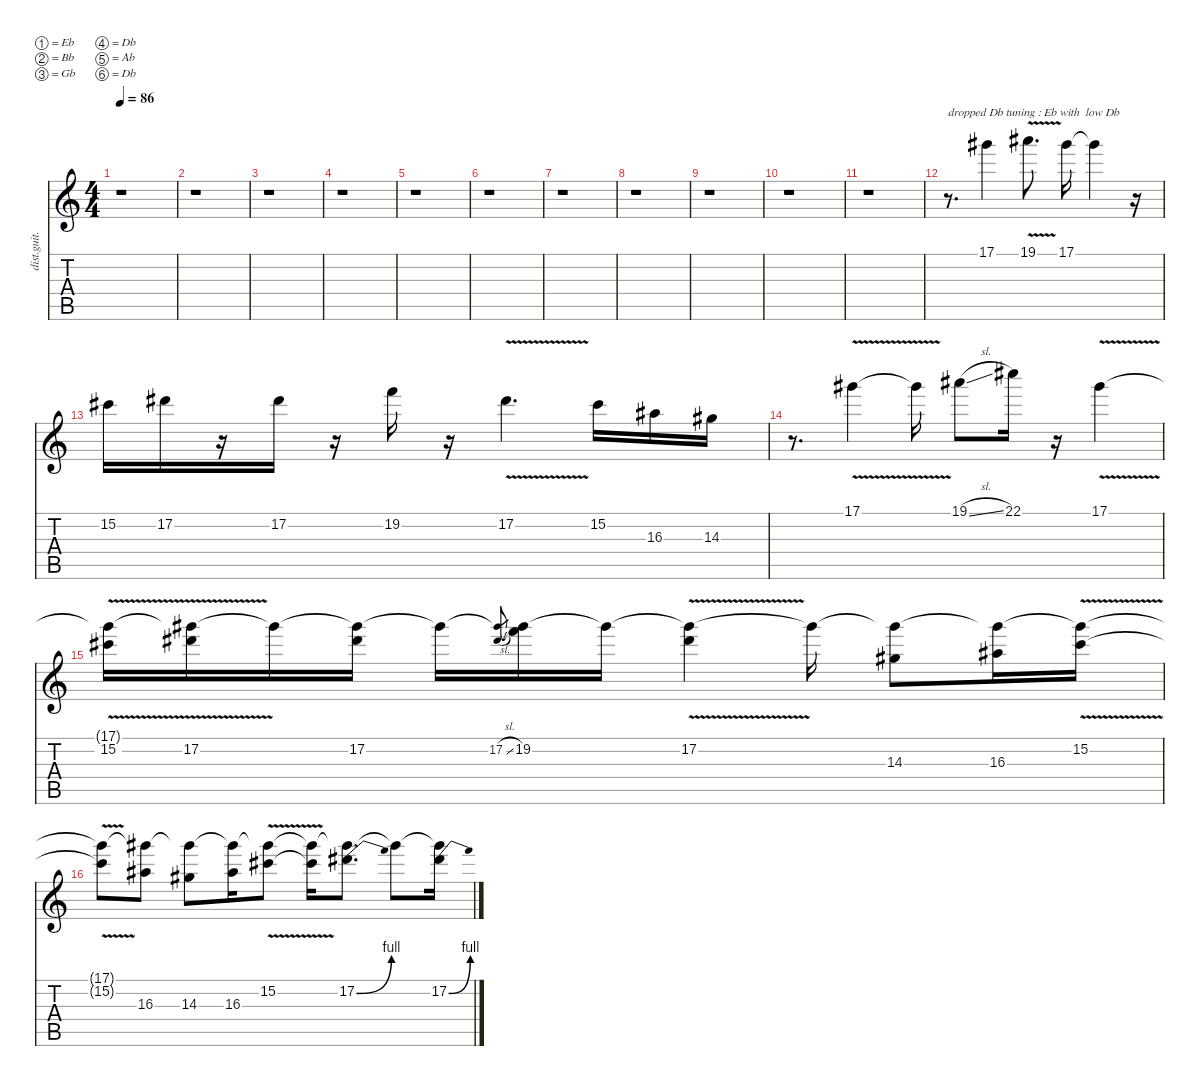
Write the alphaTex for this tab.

\defaultSystemsLayout 4
\hideDynamics
\bracketExtendMode nobrackets
\otherSystemsTrackNameOrientation horizontal
\track ("Joe - lead guitar" "dist.guit.") {instrument distortionguitar}
\staff {score tabs}
\tuning (Eb4 Bb3 Gb3 Db3 Ab2 Db2)
\ts (4 4)
\tempo 86
\clef g2
\ks c
r.1{dy ff instrument distortionguitar beam Down} |
r.1{beam Down} |
r.1{beam Down} |
r.1{beam Down} |
r.1{beam Down} |
r.1{beam Down} |
r.1{beam Down} |
r.1{beam Down} |
r.1{beam Down} |
r.1{beam Down} |
r.1{beam Down} |
r.8{d txt "dropped Db tuning : Eb with  low Db" beam Down} 17.1{acc #}.4{beam Down} 19.1{v acc #}.8{d beam Down} 17.1{acc #}.16{beam Down} 17.1{t acc #}.4{beam Down} r.16{beam Down} |
15.2{acc #}.16{beam Down} 17.2{acc #}.16{beam Down} r.16{beam Down} 17.2{acc #}.16{beam Down} r.16{beam Down} 19.2.16{beam Down} r.16{beam Down} 17.2{v acc #}.4{d beam Down} 15.2{acc #}.16{beam Down} 16.3{acc #}.16{beam Down} 14.3{acc #}.16{beam Down} |
r.8{d beam Down} 17.1{v acc #}.4{beam Down} 17.1{v t acc #}.16{beam Down} 19.1{sl acc #}.8{beam Down} 22.1{acc #}.16{beam Down} r.16{beam Down} 17.1{v acc #}.4{beam Down} |
(15.2{acc #} 17.1{v t acc #}).16{beam Down} (17.2{acc #} 17.1{t acc #}).16{beam Down} 17.1{t acc #}.16{dy mf beam Down} (17.2{acc #} 17.1{t acc #}).16{dy ff beam Down} 17.1{t acc #}.16{dy mf beam Down} (17.2{sl acc #} 17.1{t acc #}).8{gr dy f beam Up} (19.2 17.1{t acc #}).16{dy ff beam Down} 17.1{t acc #}.16{dy mf beam Down} (17.2{v acc #} 17.1{t acc #}).4{dy ff beam Down} 17.1{t acc #}.16{dy mf beam Down} (14.3{acc #} 17.1{t acc #}).8{dy ff beam Down} (16.3{acc #} 17.1{t acc #}).16{beam Down} (15.2{v acc #} 17.1{t acc #}).16{beam Down} |
(15.2{v t acc #} 17.1{t acc #}).8{beam Down} (16.3{acc #} 17.1{t acc #}).8{beam Down} (14.3{acc #} 17.1{t acc #}).8{beam Down} (16.3{acc #} 17.1{t acc #}).16{beam Down} (15.2{v acc #} 17.1{t acc #}).8{beam Down} (15.2{v t acc #} 17.1{t acc #}).16{beam Down} (17.2{be (bend 0 0 30 4) acc #} 17.1{t acc #}).8{d beam Down} 17.1{t acc #}.8{dy mf beam Down} (17.2{be (bend 0 0 60 4) acc #} 17.1{t acc #}).16{dy ff beam Down}
